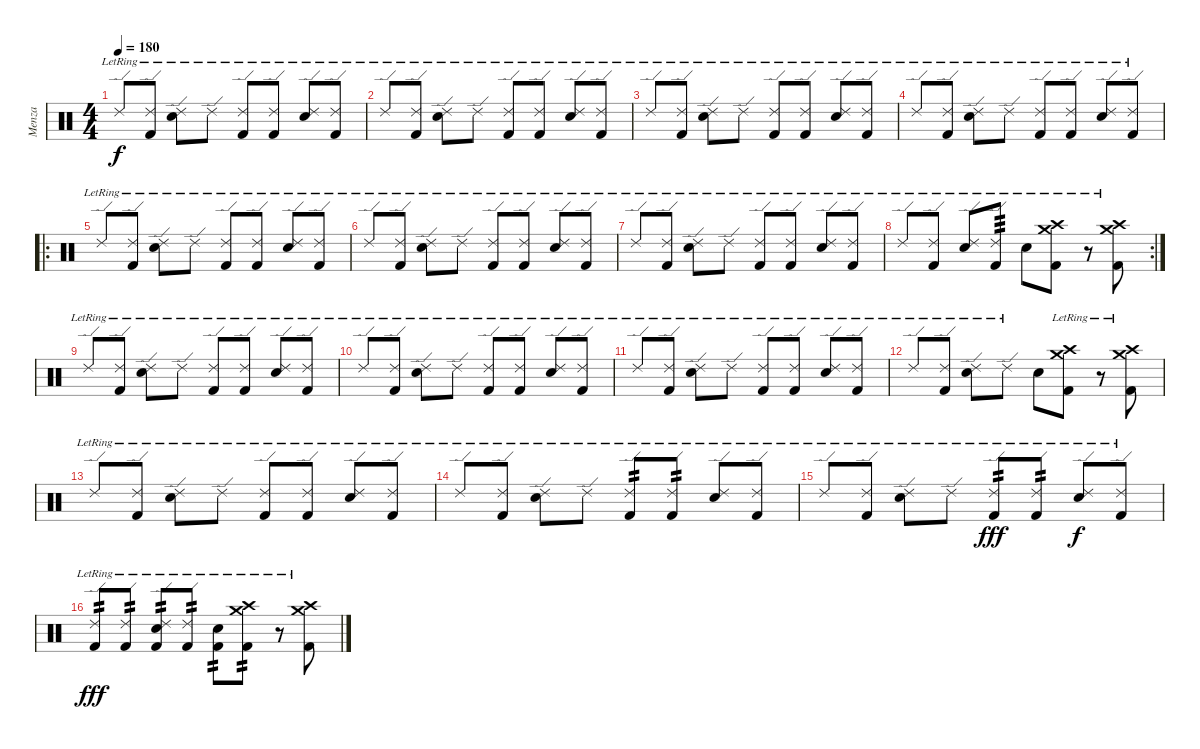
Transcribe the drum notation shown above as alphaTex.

\track ("Menza" "Menza") {instrument percussion}
\staff {score}
\articulation defaults
\ts (4 4)
\tempo 180
\clef neutral
\ks c "Ride (edge) 2"{lr}.8{dy f}
("Ride (edge) 2"{lr} "Kick (hit) 2"{lr}).8 ("Ride (edge) 2"{lr} "Electric Snare (hit)"{lr}).8 "Ride (edge) 2"{lr}.8 ("Ride (edge) 2"{lr} "Kick (hit) 2"{lr}).8 ("Ride (edge) 2"{lr} "Kick (hit) 2"{lr}).8 ("Ride (edge) 2"{lr} "Electric Snare (hit)"{lr}).8 ("Ride (edge) 2"{lr} "Kick (hit) 2"{lr}).8 |
"Ride (edge) 2"{lr}.8 ("Ride (edge) 2"{lr} "Kick (hit) 2"{lr}).8 ("Ride (edge) 2"{lr} "Electric Snare (hit)"{lr}).8 "Ride (edge) 2"{lr}.8 ("Ride (edge) 2"{lr} "Kick (hit) 2"{lr}).8 ("Ride (edge) 2"{lr} "Kick (hit) 2"{lr}).8 ("Ride (edge) 2"{lr} "Electric Snare (hit)"{lr}).8 ("Ride (edge) 2"{lr} "Kick (hit) 2"{lr}).8 |
"Ride (edge) 2"{lr}.8 ("Ride (edge) 2"{lr} "Kick (hit) 2"{lr}).8 ("Ride (edge) 2"{lr} "Electric Snare (hit)"{lr}).8 "Ride (edge) 2"{lr}.8 ("Ride (edge) 2"{lr} "Kick (hit) 2"{lr}).8 ("Ride (edge) 2"{lr} "Kick (hit) 2"{lr}).8 ("Ride (edge) 2"{lr} "Electric Snare (hit)"{lr}).8 ("Ride (edge) 2"{lr} "Kick (hit) 2"{lr}).8 |
"Ride (edge) 2"{lr}.8 ("Ride (edge) 2"{lr} "Kick (hit) 2"{lr}).8 ("Ride (edge) 2"{lr} "Electric Snare (hit)"{lr}).8 "Ride (edge) 2"{lr}.8 ("Ride (edge) 2"{lr} "Kick (hit) 2"{lr}).8 ("Ride (edge) 2"{lr} "Kick (hit) 2"{lr}).8 ("Ride (edge) 2"{lr} "Electric Snare (hit)"{lr}).8 ("Ride (edge) 2"{lr} "Kick (hit) 2"{lr}).8 |
\ro "Ride (edge) 2"{lr}.8
("Ride (edge) 2"{lr} "Kick (hit) 2"{lr}).8 ("Ride (edge) 2"{lr} "Electric Snare (hit)"{lr}).8 "Ride (edge) 2"{lr}.8 ("Ride (edge) 2"{lr} "Kick (hit) 2"{lr}).8 ("Ride (edge) 2"{lr} "Kick (hit) 2"{lr}).8 ("Ride (edge) 2"{lr} "Electric Snare (hit)"{lr}).8 ("Ride (edge) 2"{lr} "Kick (hit) 2"{lr}).8 |
"Ride (edge) 2"{lr}.8 ("Ride (edge) 2"{lr} "Kick (hit) 2"{lr}).8 ("Ride (edge) 2"{lr} "Electric Snare (hit)"{lr}).8 "Ride (edge) 2"{lr}.8 ("Ride (edge) 2"{lr} "Kick (hit) 2"{lr}).8 ("Ride (edge) 2"{lr} "Kick (hit) 2"{lr}).8 ("Ride (edge) 2"{lr} "Electric Snare (hit)"{lr}).8 ("Ride (edge) 2"{lr} "Kick (hit) 2"{lr}).8 |
"Ride (edge) 2"{lr}.8 ("Ride (edge) 2"{lr} "Kick (hit) 2"{lr}).8 ("Ride (edge) 2"{lr} "Electric Snare (hit)"{lr}).8 "Ride (edge) 2"{lr}.8 ("Ride (edge) 2"{lr} "Kick (hit) 2"{lr}).8 ("Ride (edge) 2"{lr} "Kick (hit) 2"{lr}).8 ("Ride (edge) 2"{lr} "Electric Snare (hit)"{lr}).8 ("Ride (edge) 2"{lr} "Kick (hit) 2"{lr}).8 |
\rc 2 "Ride (edge) 2"{lr}.8
("Ride (edge) 2"{lr} "Kick (hit) 2"{lr}).8 ("Ride (edge) 2"{lr} "Electric Snare (hit)"{lr}).8 ("Ride (edge) 2"{lr} "Kick (hit) 2").8{tp 3} "Electric Snare (hit)"{lr}.8 ("Crash high (hit)"{lr} "Crash medium (hit)"{lr} "Kick (hit) 2"{lr}).8 r.8 ("Crash high (hit)"{lr} "Crash medium (hit)"{lr} "Kick (hit) 2"{lr}).8 |
"Ride (edge) 2"{lr}.8 ("Ride (edge) 2"{lr} "Kick (hit) 2"{lr}).8 ("Ride (edge) 2"{lr} "Electric Snare (hit)"{lr}).8 "Ride (edge) 2"{lr}.8 ("Ride (edge) 2"{lr} "Kick (hit) 2"{lr}).8 ("Ride (edge) 2"{lr} "Kick (hit) 2"{lr}).8 ("Ride (edge) 2"{lr} "Electric Snare (hit)"{lr}).8 ("Ride (edge) 2"{lr} "Kick (hit) 2"{lr}).8 |
"Ride (edge) 2"{lr}.8 ("Ride (edge) 2"{lr} "Kick (hit) 2"{lr}).8 ("Ride (edge) 2"{lr} "Electric Snare (hit)"{lr}).8 "Ride (edge) 2"{lr}.8 ("Ride (edge) 2"{lr} "Kick (hit) 2"{lr}).8 ("Ride (edge) 2"{lr} "Kick (hit) 2"{lr}).8 ("Ride (edge) 2"{lr} "Electric Snare (hit)"{lr}).8 ("Ride (edge) 2"{lr} "Kick (hit) 2"{lr}).8 |
"Ride (edge) 2"{lr}.8 ("Ride (edge) 2"{lr} "Kick (hit) 2"{lr}).8 ("Ride (edge) 2"{lr} "Electric Snare (hit)"{lr}).8 "Ride (edge) 2"{lr}.8 ("Ride (edge) 2"{lr} "Kick (hit) 2"{lr}).8 ("Ride (edge) 2"{lr} "Kick (hit) 2"{lr}).8 ("Ride (edge) 2"{lr} "Electric Snare (hit)"{lr}).8 ("Ride (edge) 2"{lr} "Kick (hit) 2"{lr}).8 |
"Ride (edge) 2"{lr}.8 ("Ride (edge) 2"{lr} "Kick (hit) 2"{lr}).8 ("Ride (edge) 2"{lr} "Electric Snare (hit)"{lr}).8 "Ride (edge) 2"{lr}.8 "Electric Snare (hit)".8 ("Crash medium (hit)"{lr} "Crash high (hit)" "Kick (hit) 2"{lr}).8 r.8 ("Crash medium (hit)"{lr} "Crash high (hit)" "Kick (hit) 2"{lr}).8 |
"Ride (edge) 2"{lr}.8 ("Ride (edge) 2"{lr} "Kick (hit) 2"{lr}).8 ("Ride (edge) 2"{lr} "Electric Snare (hit)"{lr}).8 "Ride (edge) 2"{lr}.8 ("Ride (edge) 2"{lr} "Kick (hit) 2"{lr}).8 ("Ride (edge) 2"{lr} "Kick (hit) 2"{lr}).8 ("Ride (edge) 2"{lr} "Electric Snare (hit)"{lr}).8 ("Ride (edge) 2"{lr} "Kick (hit) 2"{lr}).8 |
"Ride (edge) 2"{lr}.8 ("Ride (edge) 2"{lr} "Kick (hit) 2"{lr}).8 ("Ride (edge) 2"{lr} "Electric Snare (hit)"{lr}).8 "Ride (edge) 2"{lr}.8 ("Ride (edge) 2"{lr} "Kick (hit) 2").8{tp 2} ("Ride (edge) 2"{lr} "Kick (hit) 2").8{tp 2} ("Ride (edge) 2"{lr} "Electric Snare (hit)"{lr}).8 ("Ride (edge) 2"{lr} "Kick (hit) 2"{lr}).8 |
"Ride (edge) 2"{lr}.8 ("Ride (edge) 2"{lr} "Kick (hit) 2"{lr}).8 ("Ride (edge) 2"{lr} "Electric Snare (hit)"{lr}).8 "Ride (edge) 2"{lr}.8 ("Ride (edge) 2"{lr} "Kick (hit) 2").8{tp 2 dy fff} ("Ride (edge) 2"{lr} "Kick (hit) 2").8{tp 2} ("Ride (edge) 2"{lr} "Electric Snare (hit)"{lr}).8{dy f} ("Ride (edge) 2"{lr} "Kick (hit) 2"{lr}).8 |
("Ride (edge) 2"{lr} "Kick (hit) 2").8{tp 2 dy fff} ("Ride (edge) 2"{lr} "Kick (hit) 2").8{tp 2} ("Ride (edge) 2"{lr} "Electric Snare (hit)"{lr} "Kick (hit) 2").8{tp 2} ("Ride (edge) 2"{lr} "Kick (hit) 2").8{tp 2} ("Electric Snare (hit)"{lr} "Kick (hit) 2").8{tp 2} ("Crash high (hit)"{lr} "Crash medium (hit)"{lr} "Kick (hit) 2").8{tp 2} r.8 ("Crash high (hit)"{lr} "Crash medium (hit)"{lr} "Kick (hit) 2"{lr}).8
